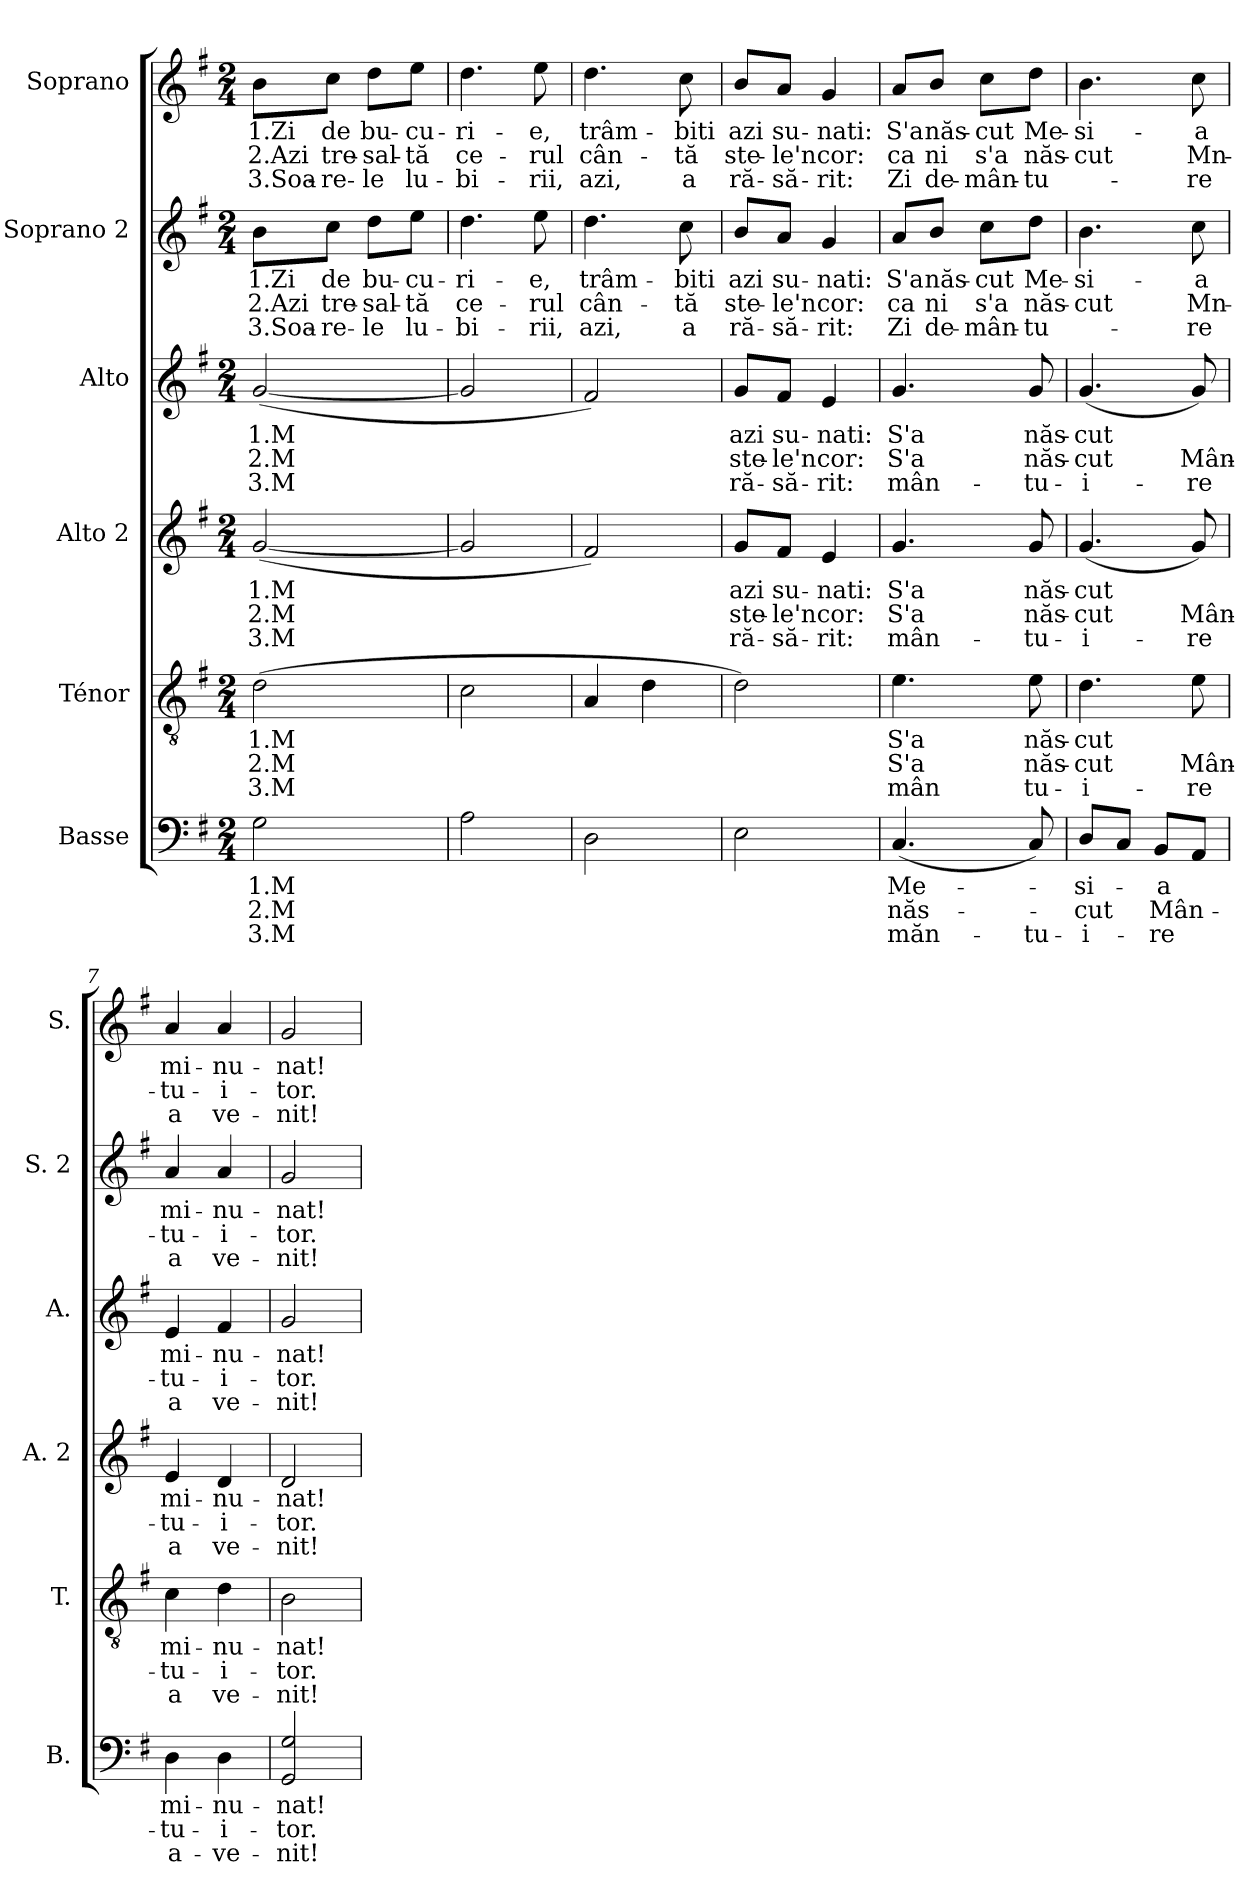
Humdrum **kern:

**kern	**text	**text	**text	**kern	**text	**text	**text	**kern	**text	**text	**text	**kern	**text	**text	**text	**kern	**text	**text	**text	**kern	**text	**text	**text
*part6	*part6	*part6	*part6	*part5	*part5	*part5	*part5	*part4	*part4	*part4	*part4	*part3	*part3	*part3	*part3	*part2	*part2	*part2	*part2	*part1	*part1	*part1	*part1
*staff6	*staff6	*staff6	*staff6	*staff5	*staff5	*staff5	*staff5	*staff4	*staff4	*staff4	*staff4	*staff3	*staff3	*staff3	*staff3	*staff2	*staff2	*staff2	*staff2	*staff1	*staff1	*staff1	*staff1
*I"Basse	*	*	*	*I"Ténor	*	*	*	*I"Alto 2	*	*	*	*I"Alto	*	*	*	*I"Soprano 2	*	*	*	*I"Soprano	*	*	*
*I'B.	*	*	*	*I'T.	*	*	*	*I'A. 2	*	*	*	*I'A.	*	*	*	*I'S. 2	*	*	*	*I'S.	*	*	*
*clefF4	*	*	*	*clefGv2	*	*	*	*clefG2	*	*	*	*clefG2	*	*	*	*clefG2	*	*	*	*clefG2	*	*	*
*k[f#]	*	*	*	*k[f#]	*	*	*	*k[f#]	*	*	*	*k[f#]	*	*	*	*k[f#]	*	*	*	*k[f#]	*	*	*
*M2/4	*	*	*	*M2/4	*	*	*	*M2/4	*	*	*	*M2/4	*	*	*	*M2/4	*	*	*	*M2/4	*	*	*
=1	=1	=1	=1	=1	=1	=1	=1	=1	=1	=1	=1	=1	=1	=1	=1	=1	=1	=1	=1	=1	=1	=1	=1
!	!LO:LY:b	!LO:LY:b	!LO:LY:b	!	!LO:LY:b	!LO:LY:b	!LO:LY:b	!	!LO:LY:b	!LO:LY:b	!LO:LY:b	!	!LO:LY:b	!LO:LY:b	!LO:LY:b	!	!LO:LY:b	!LO:LY:b	!LO:LY:b	!	!LO:LY:b	!LO:LY:b	!LO:LY:b
2G\	1.M	2.M	3.M	(2d\	1.M	2.M	3.M	([2g/	1.M	2.M	3.M	([2g/	1.M	2.M	3.M	8b\L	1.Zi	2.Azi	3.Soa-	8b\L	1.Zi	2.Azi	3.Soa-
!	!	!	!	!	!	!	!	!	!	!	!	!	!	!	!	!	!LO:LY:b	!LO:LY:b	!LO:LY:b	!	!LO:LY:b	!LO:LY:b	!LO:LY:b
.	.	.	.	.	.	.	.	.	.	.	.	.	.	.	.	8cc\J	de	tre-	-re-	8cc\J	de	tre-	-re-
!	!	!	!	!	!	!	!	!	!	!	!	!	!	!	!	!	!LO:LY:b	!LO:LY:b	!LO:LY:b	!	!LO:LY:b	!LO:LY:b	!LO:LY:b
.	.	.	.	.	.	.	.	.	.	.	.	.	.	.	.	8dd\L	bu-	-sal-	-le	8dd\L	bu-	-sal-	-le
!	!	!	!	!	!	!	!	!	!	!	!	!	!	!	!	!	!LO:LY:b	!LO:LY:b	!LO:LY:b	!	!LO:LY:b	!LO:LY:b	!LO:LY:b
.	.	.	.	.	.	.	.	.	.	.	.	.	.	.	.	8ee\J	-cu-	-tă	lu-	8ee\J	-cu-	-tă	lu-
=2	=2	=2	=2	=2	=2	=2	=2	=2	=2	=2	=2	=2	=2	=2	=2	=2	=2	=2	=2	=2	=2	=2	=2
!	!	!	!	!	!	!	!	!	!	!	!	!	!	!	!	!	!LO:LY:b	!LO:LY:b	!LO:LY:b	!	!LO:LY:b	!LO:LY:b	!LO:LY:b
2A\	.	.	.	2c\	.	.	.	2g/]	.	.	.	2g/]	.	.	.	4.dd\	-ri-	ce-	-bi-	4.dd\	-ri-	ce-	-bi-
!	!	!	!	!	!	!	!	!	!	!	!	!	!	!	!	!	!LO:LY:b	!LO:LY:b	!LO:LY:b	!	!LO:LY:b	!LO:LY:b	!LO:LY:b
.	.	.	.	.	.	.	.	.	.	.	.	.	.	.	.	8ee\	-e,	-rul	-rii,	8ee\	-e,	-rul	-rii,
=3	=3	=3	=3	=3	=3	=3	=3	=3	=3	=3	=3	=3	=3	=3	=3	=3	=3	=3	=3	=3	=3	=3	=3
!	!	!	!	!	!	!	!	!	!	!	!	!	!	!	!	!	!LO:LY:b	!LO:LY:b	!LO:LY:b	!	!LO:LY:b	!LO:LY:b	!LO:LY:b
2D\	.	.	.	4A/	.	.	.	2f#/)	.	.	.	2f#/)	.	.	.	4.dd\	trâm-	cân-	azi,	4.dd\	trâm-	cân-	azi,
.	.	.	.	4d\	.	.	.	.	.	.	.	.	.	.	.	.	.	.	.	.	.	.	.
!	!	!	!	!	!	!	!	!	!	!	!	!	!	!	!	!	!LO:LY:b	!LO:LY:b	!LO:LY:b	!	!LO:LY:b	!LO:LY:b	!LO:LY:b
.	.	.	.	.	.	.	.	.	.	.	.	.	.	.	.	8cc\	-biti	tă	a	8cc\	-biti	tă	a
=4	=4	=4	=4	=4	=4	=4	=4	=4	=4	=4	=4	=4	=4	=4	=4	=4	=4	=4	=4	=4	=4	=4	=4
!	!	!	!	!	!	!	!	!	!LO:LY:b	!LO:LY:b	!LO:LY:b	!	!LO:LY:b	!LO:LY:b	!LO:LY:b	!	!LO:LY:b	!LO:LY:b	!LO:LY:b	!	!LO:LY:b	!LO:LY:b	!LO:LY:b
2E\	.	.	.	2d\)	.	.	.	8g/L	azi	ste-	ră-	8g/L	azi	ste-	ră-	8b/L	azi	ste-	ră-	8b/L	azi	ste-	ră-
!	!	!	!	!	!	!	!	!	!LO:LY:b	!LO:LY:b	!LO:LY:b	!	!LO:LY:b	!LO:LY:b	!LO:LY:b	!	!LO:LY:b	!LO:LY:b	!LO:LY:b	!	!LO:LY:b	!LO:LY:b	!LO:LY:b
.	.	.	.	.	.	.	.	8f#/J	su-	-le'n	-să-	8f#/J	su-	-le'n	-să-	8a/J	su-	-le'n	-să-	8a/J	su-	-le'n	-să-
!	!	!	!	!	!	!	!	!	!LO:LY:b	!LO:LY:b	!LO:LY:b	!	!LO:LY:b	!LO:LY:b	!LO:LY:b	!	!LO:LY:b	!LO:LY:b	!LO:LY:b	!	!LO:LY:b	!LO:LY:b	!LO:LY:b
.	.	.	.	.	.	.	.	4e/	-nati:	cor:	-rit:	4e/	-nati:	cor:	-rit:	4g/	-nati:	cor:	-rit:	4g/	-nati:	cor:	-rit:
=5	=5	=5	=5	=5	=5	=5	=5	=5	=5	=5	=5	=5	=5	=5	=5	=5	=5	=5	=5	=5	=5	=5	=5
!	!LO:LY:b	!LO:LY:b	!LO:LY:b	!	!LO:LY:b	!LO:LY:b	!LO:LY:b	!	!LO:LY:b	!LO:LY:b	!LO:LY:b	!	!LO:LY:b	!LO:LY:b	!LO:LY:b	!	!LO:LY:b	!LO:LY:b	!LO:LY:b	!	!LO:LY:b	!LO:LY:b	!LO:LY:b
(4.C/	Me-	năs-	măn-	4.e\	S'a	S'a	mân	4.g/	S'a	S'a	mân-	4.g/	S'a	S'a	mân-	8a/L	S'a	ca	Zi	8a/L	S'a	ca	Zi
!	!	!	!	!	!	!	!	!	!	!	!	!	!	!	!	!	!LO:LY:b	!LO:LY:b	!LO:LY:b	!	!LO:LY:b	!LO:LY:b	!LO:LY:b
.	.	.	.	.	.	.	.	.	.	.	.	.	.	.	.	8b/J	năs-	ni	de-	8b/J	năs-	ni	de-
!	!	!	!	!	!	!	!	!	!	!	!	!	!	!	!	!	!LO:LY:b	!LO:LY:b	!LO:LY:b	!	!LO:LY:b	!LO:LY:b	!LO:LY:b
.	.	.	.	.	.	.	.	.	.	.	.	.	.	.	.	8cc\L	-cut	s'a	-mân-	8cc\L	-cut	s'a	-mân-
!	!	!	!LO:LY:b	!	!LO:LY:b	!LO:LY:b	!LO:LY:b	!	!LO:LY:b	!LO:LY:b	!LO:LY:b	!	!LO:LY:b	!LO:LY:b	!LO:LY:b	!	!LO:LY:b	!LO:LY:b	!LO:LY:b	!	!LO:LY:b	!LO:LY:b	!LO:LY:b
8C/)	.	.	-tu-	8e\	năs-	năs-	tu-	8g/	năs-	năs-	-tu-	8g/	năs-	năs-	-tu-	8dd\J	Me-	năs-	-tu-	8dd\J	Me-	năs-	-tu-
=6	=6	=6	=6	=6	=6	=6	=6	=6	=6	=6	=6	=6	=6	=6	=6	=6	=6	=6	=6	=6	=6	=6	=6
!	!LO:LY:b	!LO:LY:b	!LO:LY:b	!	!LO:LY:b	!LO:LY:b	!LO:LY:b	!	!LO:LY:b	!LO:LY:b	!LO:LY:b	!	!LO:LY:b	!LO:LY:b	!LO:LY:b	!	!LO:LY:b	!LO:LY:b	!	!	!LO:LY:b	!LO:LY:b	!
8D/L	-si-	-cut	-i-	4.d\	-cut	-cut	-i-	(4.g/	-cut	-cut	-i-	(4.g/	-cut	-cut	-i-	4.b\	-si-	-cut	.	4.b\	-si-	-cut	.
8C/J	.	.	.	.	.	.	.	.	.	.	.	.	.	.	.	.	.	.	.	.	.	.	.
!	!LO:LY:b	!LO:LY:b	!LO:LY:b	!	!	!	!	!	!	!	!	!	!	!	!	!	!	!	!	!	!	!	!
8BB/L	-a	Mân-	-re	.	.	.	.	.	.	.	.	.	.	.	.	.	.	.	.	.	.	.	.
!	!	!	!	!	!	!LO:LY:b	!LO:LY:b	!	!	!LO:LY:b	!LO:LY:b	!	!	!LO:LY:b	!LO:LY:b	!	!LO:LY:b	!LO:LY:b	!LO:LY:b	!	!LO:LY:b	!LO:LY:b	!LO:LY:b
8AA/J	.	.	.	8e\	.	Mân-	-re	8g/)	.	Mân-	-re	8g/)	.	Mân-	-re	8cc\	-a	Mn-	-re	8cc\	-a	Mn-	-re
=7	=7	=7	=7	=7	=7	=7	=7	=7	=7	=7	=7	=7	=7	=7	=7	=7	=7	=7	=7	=7	=7	=7	=7
!	!LO:LY:b	!LO:LY:b	!LO:LY:b	!	!LO:LY:b	!LO:LY:b	!LO:LY:b	!	!LO:LY:b	!LO:LY:b	!LO:LY:b	!	!LO:LY:b	!LO:LY:b	!LO:LY:b	!	!LO:LY:b	!LO:LY:b	!LO:LY:b	!	!LO:LY:b	!LO:LY:b	!LO:LY:b
4D\	mi-	-tu-	a-	4c\	mi-	-tu-	a	4e/	mi-	-tu-	a	4e/	mi-	-tu-	a	4a/	mi-	-tu-	a	4a/	mi-	-tu-	a
!	!LO:LY:b	!LO:LY:b	!LO:LY:b	!	!LO:LY:b	!LO:LY:b	!LO:LY:b	!	!LO:LY:b	!LO:LY:b	!LO:LY:b	!	!LO:LY:b	!LO:LY:b	!LO:LY:b	!	!LO:LY:b	!LO:LY:b	!LO:LY:b	!	!LO:LY:b	!LO:LY:b	!LO:LY:b
4D\	-nu-	-i-	-ve-	4d\	-nu-	-i-	ve-	4d/	-nu-	-i-	ve-	4f#/	-nu-	-i-	ve-	4a/	-nu-	-i-	ve-	4a/	-nu-	-i-	ve-
=8	=8	=8	=8	=8	=8	=8	=8	=8	=8	=8	=8	=8	=8	=8	=8	=8	=8	=8	=8	=8	=8	=8	=8
!	!LO:LY:b	!LO:LY:b	!LO:LY:b	!	!LO:LY:b	!LO:LY:b	!LO:LY:b	!	!LO:LY:b	!LO:LY:b	!LO:LY:b	!	!LO:LY:b	!LO:LY:b	!LO:LY:b	!	!LO:LY:b	!LO:LY:b	!LO:LY:b	!	!LO:LY:b	!LO:LY:b	!LO:LY:b
2GG/ 2G/	-nat!	-tor.	-nit!	2B\	-nat!	-tor.	-nit!	2d/	-nat!	-tor.	-nit!	2g/	-nat!	-tor.	-nit!	2g/	-nat!	-tor.	-nit!	2g/	-nat!	-tor.	-nit!
=	=	=	=	=	=	=	=	=	=	=	=	=	=	=	=	=	=	=	=	=	=	=	=
*-	*-	*-	*-	*-	*-	*-	*-	*-	*-	*-	*-	*-	*-	*-	*-	*-	*-	*-	*-	*-	*-	*-	*-
